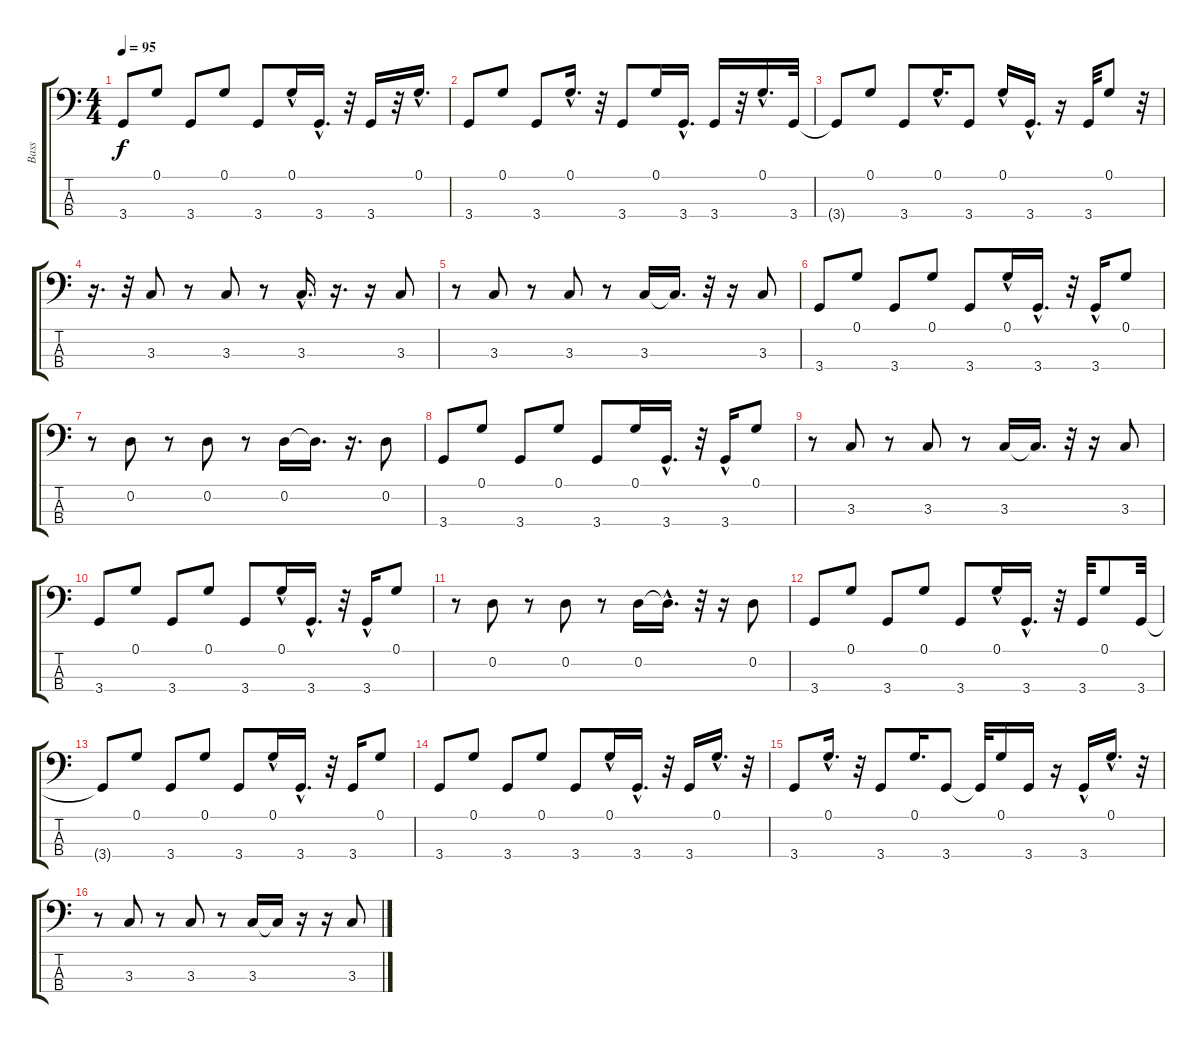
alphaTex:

\track ("Bass" "Bass") {instrument electricbassfinger}
\staff {score tabs}
\tuning (G2 D2 A1 E1) {hide}
\ts (4 4)
\tempo 95
\clef f4
\ks c
3.4.8{dy f} 0.1.8 3.4.8 0.1.8 3.4.8 0.1{hac}.16 3.4{hac}.16{d} r.32 3.4.16 r.32 0.1{hac}.16{d} |
3.4.8 0.1.8 3.4.8 0.1{hac}.16{d} r.32 3.4.8 0.1.16 3.4{hac}.16{d} 3.4.16 r.32 0.1{hac}.16{d} 3.4.32 |
3.4{t}.8 0.1.8 3.4.8 0.1{hac}.16{d} 3.4.8 0.1{hac}.16 3.4{hac}.16{d} r.16 3.4.32 0.1.8 r.32 |
r.16{d} r.32 3.3.8 r.8 3.3.8 r.8 3.3{hac}.16{d} r.16{d} r.16 3.3.8 |
r.8 3.3.8 r.8 3.3.8 r.8 3.3.16 3.3{t}.16{d} r.32 r.16 3.3.8 |
3.4.8 0.1.8 3.4.8 0.1.8 3.4.8 0.1{hac}.16 3.4{hac}.16{d} r.32 3.4{hac}.16 0.1.8 |
r.8 0.2.8 r.8 0.2.8 r.8 0.2.16 0.2{t}.16{d} r.16{d} 0.2.8 |
3.4.8 0.1.8 3.4.8 0.1.8 3.4.8 0.1.16 3.4{hac}.16{d} r.32 3.4{hac}.16 0.1.8 |
r.8 3.3.8 r.8 3.3.8 r.8 3.3.16 3.3{t}.16{d} r.32 r.16 3.3.8 |
3.4.8 0.1.8 3.4.8 0.1.8 3.4.8 0.1{hac}.16 3.4{hac}.16{d} r.32 3.4{hac}.16 0.1.8 |
r.8 0.2.8 r.8 0.2.8 r.8 0.2.16 0.2{hac t}.16{d} r.32 r.16 0.2.8 |
3.4.8 0.1.8 3.4.8 0.1.8 3.4.8 0.1{hac}.16 3.4{hac}.16{d} r.32 3.4.32 0.1.8 3.4.32 |
3.4{t}.8 0.1.8 3.4.8 0.1.8 3.4.8 0.1{hac}.16 3.4{hac}.16{d} r.32 3.4.16 0.1.8 |
3.4.8 0.1.8 3.4.8 0.1.8 3.4.8 0.1{hac}.16 3.4{hac}.16{d} r.32 3.4.16 0.1{hac}.16{d} r.32 |
3.4.8 0.1{hac}.16{d} r.32 3.4.8 0.1.16{d} 3.4.8 3.4{t}.32 0.1.16 3.4.16 r.16 3.4{hac}.16 0.1{hac}.16{d} r.32 |
r.8 3.3.8 r.8 3.3.8 r.8 3.3.16 3.3{t}.16 r.16 r.16 3.3.8
